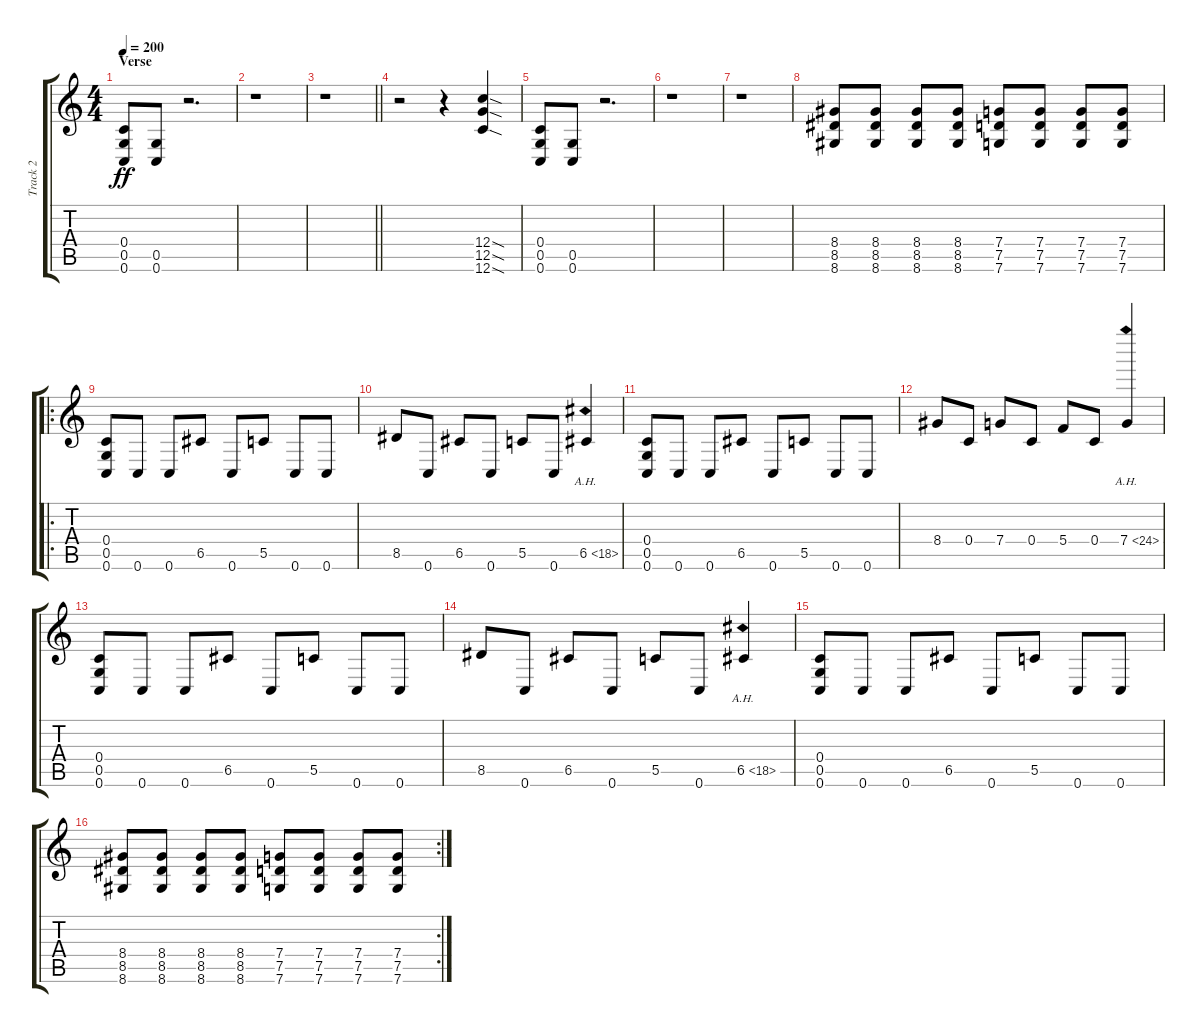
\track ("Track 2" "Track 2") {instrument overdrivenguitar}
\staff {score tabs}
\tuning (D4 A3 F3 C3 G2 C2) {hide}
\ts (4 4)
\section ("" "Verse")
\tempo 200
\clef g2
\ks c
(0.4 0.5 0.6).8{dy ff} (0.5 0.6).8 r.2{d} |
r.1 |
\barLineRight lightlight
r.1 |
r.2 r.4 (12.4{sod} 12.5{sod} 12.6{sod}).4 |
(0.4 0.5 0.6).8 (0.5 0.6).8 r.2{d} |
r.1 |
r.1 |
(8.4 8.5 8.6).8 (8.4 8.5 8.6).8 (8.4 8.5 8.6).8 (8.4 8.5 8.6).8 (7.4 7.5 7.6).8 (7.4 7.5 7.6).8 (7.4 7.5 7.6).8 (7.4 7.5 7.6).8 |
\ro
(0.4 0.5 0.6).8 0.6.8 0.6.8 6.5.8 0.6.8 5.5.8 0.6.8 0.6.8 |
8.5.8 0.6.8 6.5.8 0.6.8 5.5.8 0.6.8 6.5{ah 12}.4 |
(0.4 0.5 0.6).8 0.6.8 0.6.8 6.5.8 0.6.8 5.5.8 0.6.8 0.6.8 |
8.4.8 0.4.8 7.4.8 0.4.8 5.4.8 0.4.8 7.4{ah 17}.4 |
(0.4 0.5 0.6).8 0.6.8 0.6.8 6.5.8 0.6.8 5.5.8 0.6.8 0.6.8 |
8.5.8 0.6.8 6.5.8 0.6.8 5.5.8 0.6.8 6.5{ah 12}.4 |
(0.4 0.5 0.6).8 0.6.8 0.6.8 6.5.8 0.6.8 5.5.8 0.6.8 0.6.8 |
\rc 2
(8.4 8.5 8.6).8 (8.4 8.5 8.6).8 (8.4 8.5 8.6).8 (8.4 8.5 8.6).8 (7.4 7.5 7.6).8 (7.4 7.5 7.6).8 (7.4 7.5 7.6).8 (7.4 7.5 7.6).8
